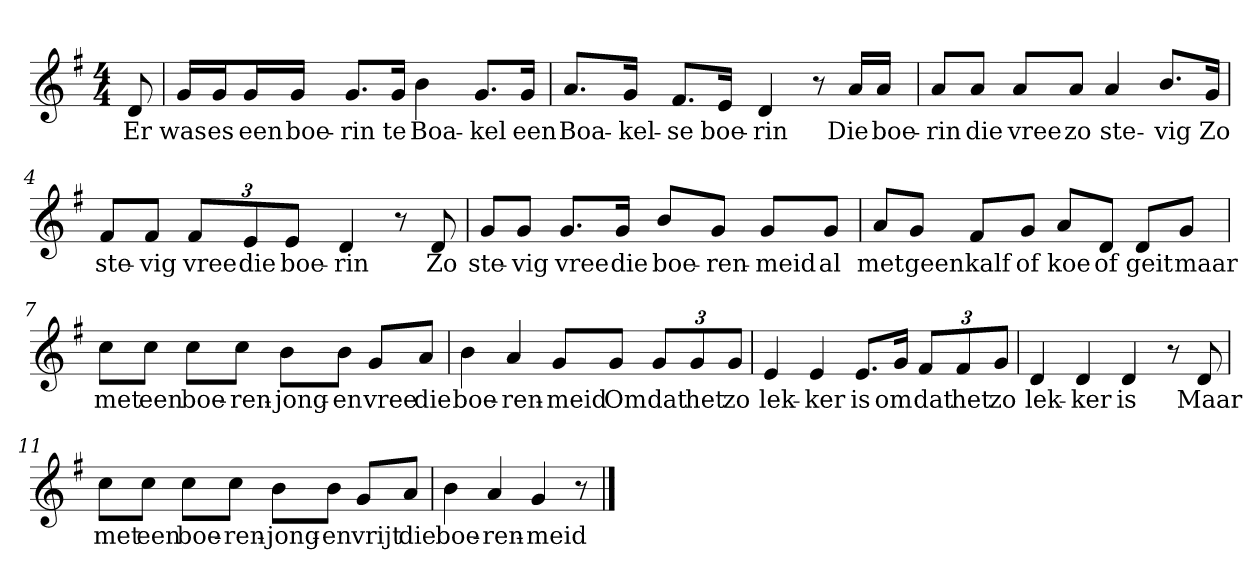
**kern	**text
*part1	*part1
*staff1	*staff1
*clefG2	*
*k[f#]	*
*G:	*
*M4/4	*
*MM120	*
=	=
8d	Er
=1	=1
16g/LL	was
16g/J	es
16g/L	een
16g/JJ	boe-
8.g/L	-rin
16g/Jk	te
4b	Boa-
8.g/L	-kel
16g/Jk	een
=2	=2
8.a/L	Boa-
16g/Jk	-kel-
8.f#/L	-se
16e/Jk	boe-
4d	-rin
8r	.
16a/LL	Die
16a/JJ	boe-
=3	=3
8a/L	-rin
8a/J	die
8a/L	vree
8a/J	zo
4a	ste-
8.b/L	-vig
16g/Jk	Zo
=4	=4
8f#/L	ste-
8f#/J	-vig
12f#/L	vree
12e/	die
12e/J	boe-
4d	-rin
8r	.
8d	Zo
=5	=5
8g/L	ste-
8g/J	-vig
8.g/L	vree
16g/Jk	die
8b/L	boe-
8g/J	-ren-
8g/L	-meid
8g/J	al
=6	=6
8a/L	met
8g/J	geen
8f#/L	kalf
8g/J	of
8a/L	koe
8d/J	of
8d/L	geit
8g/J	maar
=7	=7
8cc\L	met
8cc\J	een
8cc\L	boe-
8cc\J	-ren-
8b\L	-jong-
8b\J	-en
8g/L	vree
8a/J	die
=8	=8
4b	boe-
4a	-ren-
8g/L	-meid
8g/J	Om
12g/L	dat
12g/	het
12g/J	zo
=9	=9
4e	lek-
4e	-ker
8.e/L	is
16g/Jk	om
12f#/L	dat
12f#/	het
12g/J	zo
=10	=10
4d	lek-
4d	-ker
4d	is
8r	.
8d	Maar
=11	=11
8cc\L	met
8cc\J	een
8cc\L	boe-
8cc\J	-ren-
8b\L	-jong-
8b\J	-en
8g/L	vrijt
8a/J	die
=12	=12
4b	boe-
4a	-ren-
4g	-meid
8r	.
==	==
*-	*-
